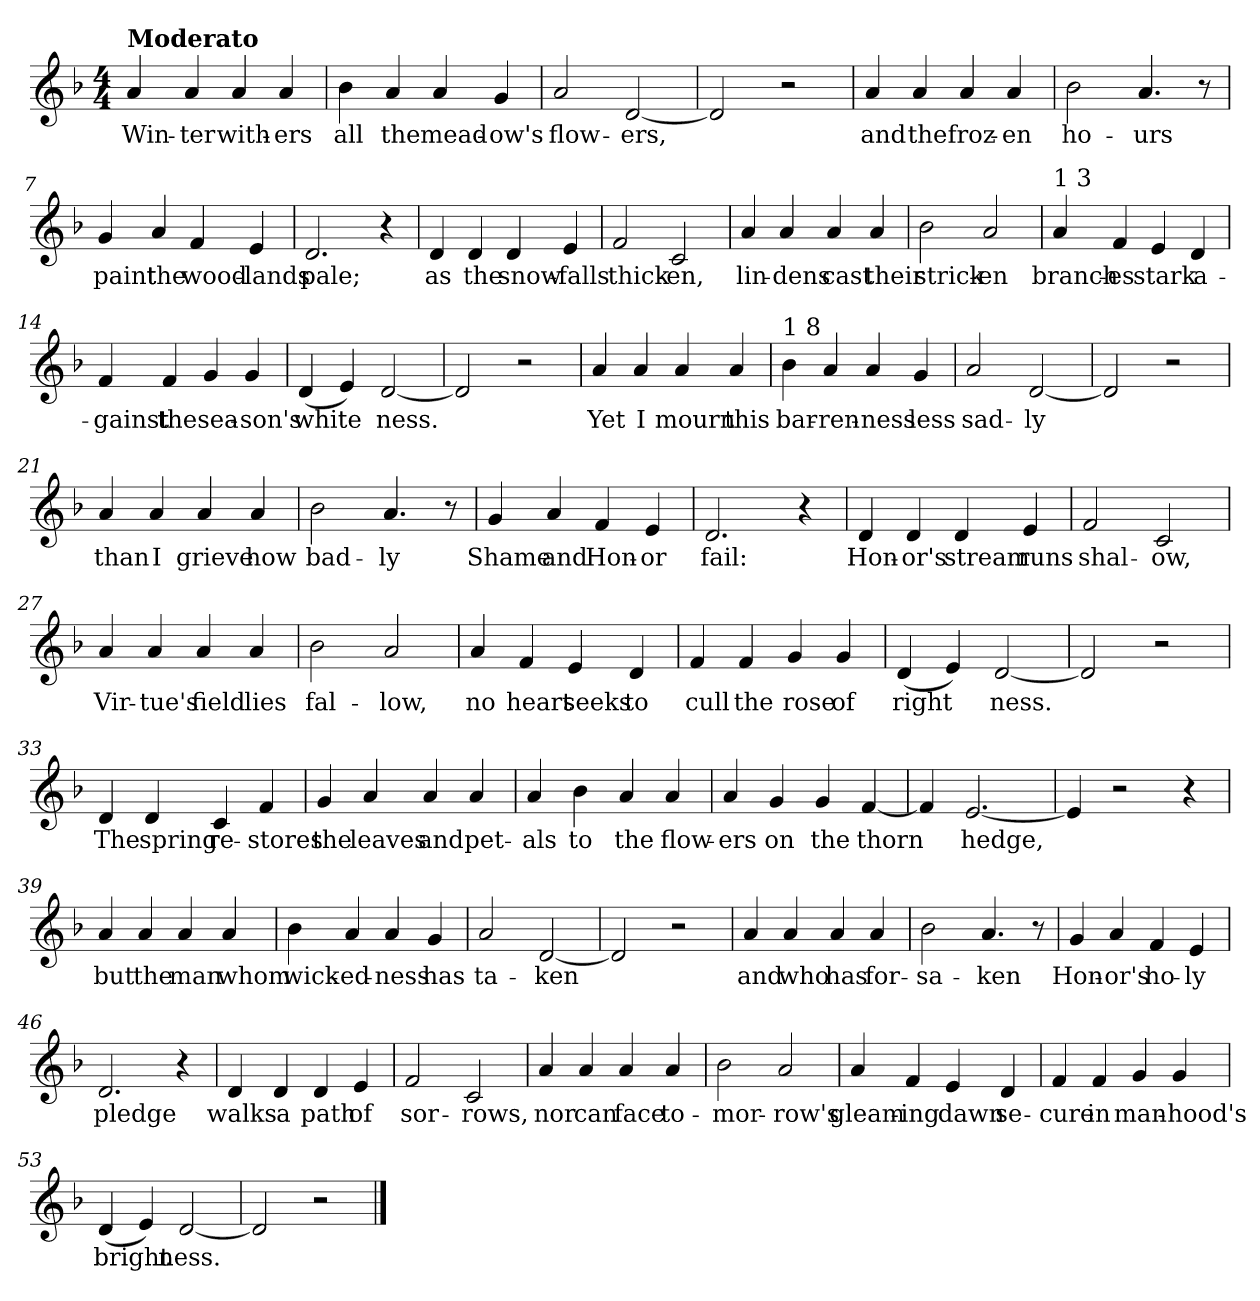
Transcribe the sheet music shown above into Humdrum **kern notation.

**kern	**text
*part1	*part1
*staff1	*staff1
*clefG2	*
*k[b-]	*
*F:	*
*M4/4	*
=1	=1
!LO:TX:a:B:t=Moderato	!
!	!LO:LY:b
4a/	Win-
!	!LO:LY:b
4a/	-ter
!	!LO:LY:b
4a/	with-
!	!LO:LY:b
4a/	-ers
=2	=2
!	!LO:LY:b
4b-\	all
!	!LO:LY:b
4a/	the
!	!LO:LY:b
4a/	mead-
!	!LO:LY:b
4g/	-ow's
=3	=3
!	!LO:LY:b
2a/	flow-
!	!LO:LY:b
[<2d/	-ers,
=4	=4
2d/]	.
2r	.
=5	=5
!	!LO:LY:b
4a/	and
!	!LO:LY:b
4a/	the
!	!LO:LY:b
4a/	froz-
!	!LO:LY:b
4a/	-en
=6	=6
!	!LO:LY:b
2b-\	ho-
!	!LO:LY:b
4.a/	-urs
8r	.
!!LO:LB:g=z
=7	=7
!	!LO:LY:b
4g/	paint
!	!LO:LY:b
4a/	the
!	!LO:LY:b
4f/	wood-
!	!LO:LY:b
4e/	-lands
=8	=8
!	!LO:LY:b
2.d/	pale;
4r	.
=9	=9
!	!LO:LY:b
4d/	as
!	!LO:LY:b
4d/	the
!	!LO:LY:b
4d/	snow-
!	!LO:LY:b
4e/	-falls
=10	=10
!	!LO:LY:b
2f/	thick-
!	!LO:LY:b
2c/	-en,
=11	=11
!	!LO:LY:b
4a/	lin-
!	!LO:LY:b
4a/	-dens
!	!LO:LY:b
4a/	cast
!	!LO:LY:b
4a/	their
=12	=12
!	!LO:LY:b
2b-\	strick-
!	!LO:LY:b
2a/	-en
!!LO:LB:g=z
=13	=13
!LO:TX:a:t=1 3	!
!	!LO:LY:b
4a/	branch-
!	!LO:LY:b
4f/	-es
!	!LO:LY:b
4e/	stark
!	!LO:LY:b
4d/	a-
=14	=14
!	!LO:LY:b
4f/	-gainst
!	!LO:LY:b
4f/	the
!	!LO:LY:b
4g/	sea-
!	!LO:LY:b
4g/	-son's
=15	=15
!	!LO:LY:b
(<4d/	white
4e/)	.
!	!LO:LY:b
[<2d/	ness.
=16	=16
2d/]	.
2r	.
=17	=17
!	!LO:LY:b
4a/	Yet
!	!LO:LY:b
4a/	I
!	!LO:LY:b
4a/	mourn
!	!LO:LY:b
4a/	this
!!LO:LB:g=z
=18	=18
!LO:TX:a:t=1 8	!
!	!LO:LY:b
4b-\	bar-
!	!LO:LY:b
4a/	-ren-
!	!LO:LY:b
4a/	-ness
!	!LO:LY:b
4g/	less
=19	=19
!	!LO:LY:b
2a/	sad-
!	!LO:LY:b
[<2d/	-ly
=20	=20
2d/]	.
2r	.
=21	=21
!	!LO:LY:b
4a/	than
!	!LO:LY:b
4a/	I
!	!LO:LY:b
4a/	grieve
!	!LO:LY:b
4a/	how
=22	=22
!	!LO:LY:b
2b-\	bad-
!	!LO:LY:b
4.a/	-ly
8r	.
=23	=23
!	!LO:LY:b
4g/	Shame
!	!LO:LY:b
4a/	and
!	!LO:LY:b
4f/	Hon-
!	!LO:LY:b
4e/	-or
=24	=24
!	!LO:LY:b
2.d/	fail:
4r	.
!!LO:LB:g=z
=25	=25
!	!LO:LY:b
4d/	Hon-
!	!LO:LY:b
4d/	-or's
!	!LO:LY:b
4d/	stream
!	!LO:LY:b
4e/	runs
=26	=26
!	!LO:LY:b
2f/	shal-
!	!LO:LY:b
2c/	-ow,
=27	=27
!	!LO:LY:b
4a/	Vir-
!	!LO:LY:b
4a/	-tue's
!	!LO:LY:b
4a/	field
!	!LO:LY:b
4a/	lies
=28	=28
!	!LO:LY:b
2b-\	fal-
!	!LO:LY:b
2a/	-low,
=29	=29
!	!LO:LY:b
4a/	no
!	!LO:LY:b
4f/	heart
!	!LO:LY:b
4e/	seeks
!	!LO:LY:b
4d/	to
!!LO:LB:g=z
=30	=30
!	!LO:LY:b
4f/	cull
!	!LO:LY:b
4f/	the
!	!LO:LY:b
4g/	rose
!	!LO:LY:b
4g/	of
=31	=31
!	!LO:LY:b
(<4d/	right
4e/)	.
!	!LO:LY:b
[<2d/	ness.
=32	=32
2d/]	.
2r	.
=33	=33
!	!LO:LY:b
4d/	The
!	!LO:LY:b
4d/	spring
!	!LO:LY:b
4c/	re-
!	!LO:LY:b
4f/	-stores
=34	=34
!	!LO:LY:b
4g/	the
!	!LO:LY:b
4a/	leaves
!	!LO:LY:b
4a/	and
!	!LO:LY:b
4a/	pet-
!!LO:LB:g=z
=35	=35
!	!LO:LY:b
4a/	-als
!	!LO:LY:b
4b-\	to
!	!LO:LY:b
4a/	the
!	!LO:LY:b
4a/	flow-
=36	=36
!	!LO:LY:b
4a/	-ers
!	!LO:LY:b
4g/	on
!	!LO:LY:b
4g/	the
!	!LO:LY:b
[<4f/	thorn
=37	=37
4f/]	.
!	!LO:LY:b
[<2.e/	hedge,
=38	=38
4e/]	.
2r	.
4r	.
=39	=39
!	!LO:LY:b
4a/	but
!	!LO:LY:b
4a/	the
!	!LO:LY:b
4a/	man
!	!LO:LY:b
4a/	whom
=40	=40
!	!LO:LY:b
4b-\	wick-
!	!LO:LY:b
4a/	-ed-
!	!LO:LY:b
4a/	-ness
!	!LO:LY:b
4g/	has
!!LO:LB:g=z
=41	=41
!	!LO:LY:b
2a/	ta-
!	!LO:LY:b
[<2d/	-ken
=42	=42
2d/]	.
2r	.
=43	=43
!	!LO:LY:b
4a/	and
!	!LO:LY:b
4a/	who
!	!LO:LY:b
4a/	has
!	!LO:LY:b
4a/	for-
=44	=44
!	!LO:LY:b
2b-\	-sa-
!	!LO:LY:b
4.a/	-ken
8r	.
=45	=45
!	!LO:LY:b
4g/	Hon-
!	!LO:LY:b
4a/	-or's
!	!LO:LY:b
4f/	ho-
!	!LO:LY:b
4e/	-ly
=46	=46
!	!LO:LY:b
2.d/	pledge
4r	.
=47	=47
!	!LO:LY:b
4d/	walks
!	!LO:LY:b
4d/	a
!	!LO:LY:b
4d/	path
!	!LO:LY:b
4e/	of
!!LO:PB:g=z
=48	=48
!	!LO:LY:b
2f/	sor-
!	!LO:LY:b
2c/	-rows,
=49	=49
!	!LO:LY:b
4a/	nor
!	!LO:LY:b
4a/	can
!	!LO:LY:b
4a/	face
!	!LO:LY:b
4a/	to-
=50	=50
!	!LO:LY:b
2b-\	-mor-
!	!LO:LY:b
2a/	-row's
=51	=51
!	!LO:LY:b
4a/	gleam-
!	!LO:LY:b
4f/	-ing
!	!LO:LY:b
4e/	dawn
!	!LO:LY:b
4d/	se-
=52	=52
!	!LO:LY:b
4f/	-cure
!	!LO:LY:b
4f/	in
!	!LO:LY:b
4g/	man-
!	!LO:LY:b
4g/	-hood's
!!LO:LB:g=z
=53	=53
!	!LO:LY:b
(<4d/	bright
4e/)	.
!	!LO:LY:b
[<2d/	ness.
=54	=54
2d/]	.
2r	.
==	==
*-	*-
